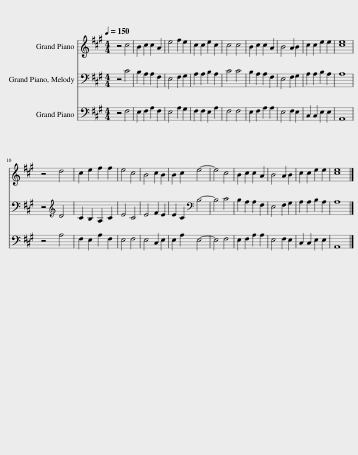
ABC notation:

X:1
%%score 1 2 3
L:1/8
Q:1/4=150
M:4/4
I:linebreak $
K:A
V:1 treble
V:2 bass
V:3 bass
V:1
 z4 c4 | B2 c2 c2 A2 | e4 f2 e2 | c2 c2 e2 c2 | c4 c4 | %5
 B2 c2 c2 A2 | B4 A2 B2 | c2 c2 e2 e2 | [ce]8 |$ z4 d4 | %10
 c2 e2 f2 f2 | e4 c4 | B4 c2 B2 | B2 c2 e4- | e4 c4 | %15
 B2 c2 c2 A2 | B4 A2 B2 | c2 c2 e2 e2 | [ce]8 |] %19
V:2
 z4 C4 | B,2 A,2 A,2 F,2 | E,4 F,2 G,2 | A,2 A,2 B,2 A,2 | C4 C4 | %5
 B,2 A,2 A,2 F,2 | E,4 F,2 G,2 | A,2 A,2 B,2 A,2 | A,8 |$ z4[K:treble] D4 | %10
 C2 B,2 A,2 C2 | E4 C4 | E4 F2 E2 | E2 C2[K:bass] B,4- | B,4 C4 | %15
 B,2 A,2 A,2 F,2 | E,4 F,2 G,2 | A,2 A,2 B,2 A,2 | A,8 |] %19
V:3
 z4 F,4 | E,2 F,2 A,2 F,2 | E,4 A,2 G,2 | F,2 F,2 E,2 A,2 | F,4 F,4 | %5
 E,2 F,2 A,2 A,2 | E,4 F,2 E,2 | C,2 C,2 E,2 E,2 | A,,8 |$ z4 A,4 | %10
 F,2 E,2 A,2 F,2 | E,4 F,4 | E,4 C,2 E,2 | E,2 A,2 E,4- | E,4 F,4 | %15
 E,2 F,2 A,2 A,2 | E,4 F,2 E,2 | C,2 C,2 E,2 E,2 | A,,8 |] %19
